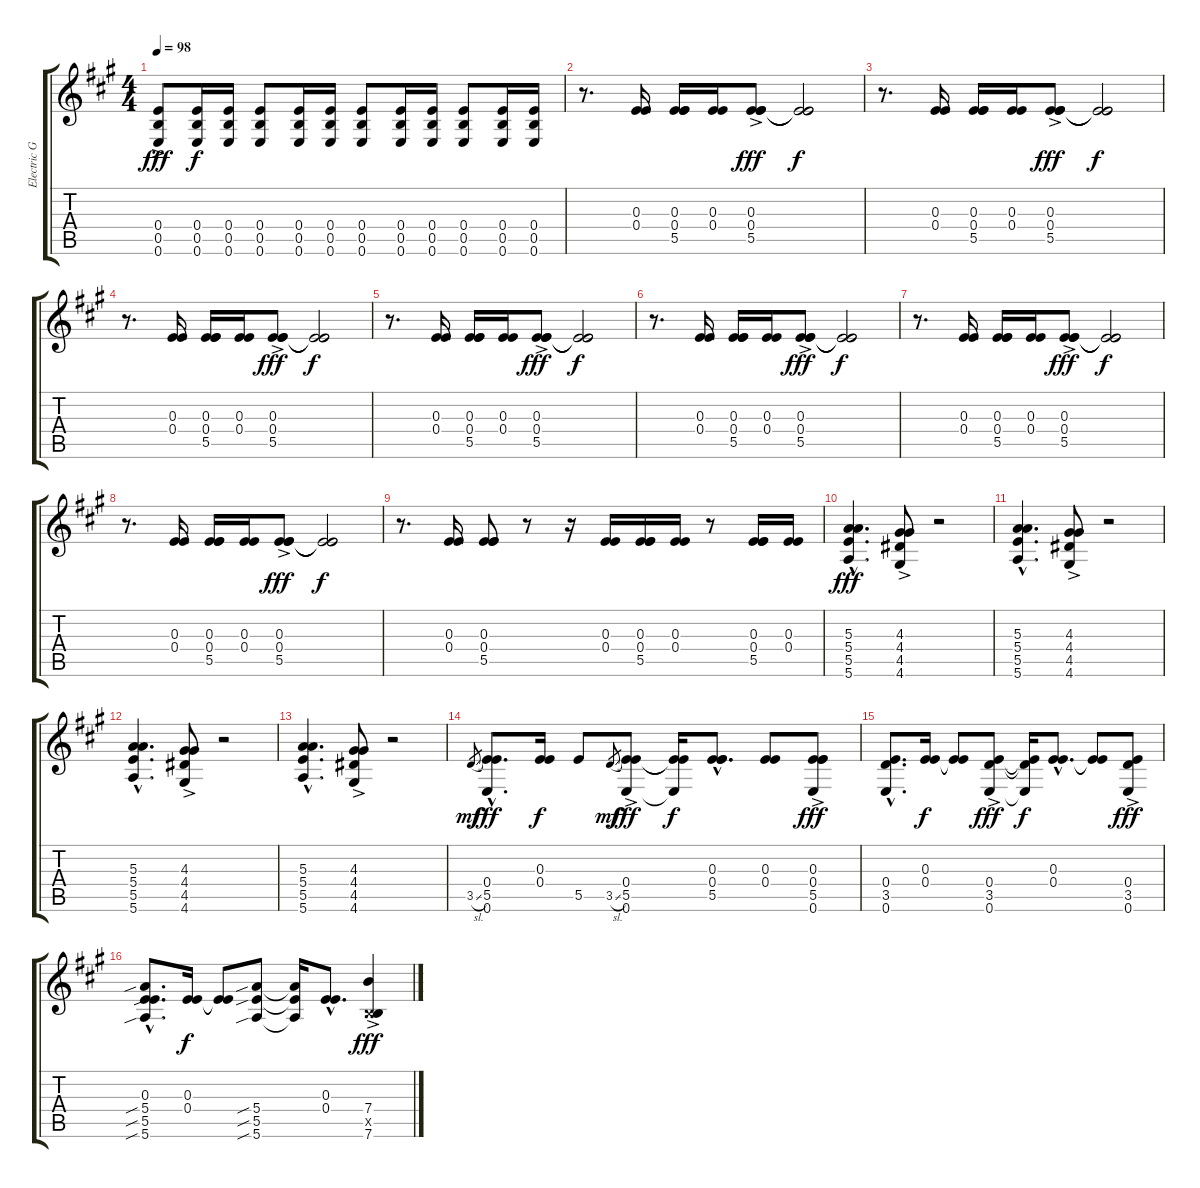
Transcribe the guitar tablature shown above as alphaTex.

\track ("Electric Guitar 2" "Electric G") {instrument distortionguitar}
\staff {score tabs}
\tuning (E4 B3 E3 E3 B2 E2) {hide}
\ts (4 4)
\tempo 98
\clef g2
\ks a
(0.4{ac} 0.5{ac} 0.6{ac}).8{dy fff} (0.4 0.5 0.6).16{dy f} (0.4 0.5 0.6).16 (0.4 0.5 0.6).8 (0.4 0.5 0.6).16 (0.4 0.5 0.6).16 (0.4 0.5 0.6).8 (0.4 0.5 0.6).16 (0.4 0.5 0.6).16 (0.4 0.5 0.6).8 (0.4 0.5 0.6).16 (0.4 0.5 0.6).16 |
r.8{d} (0.3 0.4).16 (0.3 0.4 5.5).16 (0.3 0.4).16 (0.3{ac} 0.4{ac} 5.5{ac}).8{dy fff} (0.3{t} 0.4{t} 5.5{t}).2{dy f} |
r.8{d} (0.3 0.4).16 (0.3 0.4 5.5).16 (0.3 0.4).16 (0.3{ac} 0.4{ac} 5.5{ac}).8{dy fff} (0.3{t} 0.4{t} 5.5{t}).2{dy f} |
r.8{d} (0.3 0.4).16 (0.3 0.4 5.5).16 (0.3 0.4).16 (0.3{ac} 0.4{ac} 5.5{ac}).8{dy fff} (0.3{t} 0.4{t} 5.5{t}).2{dy f} |
r.8{d} (0.3 0.4).16 (0.3 0.4 5.5).16 (0.3 0.4).16 (0.3{ac} 0.4{ac} 5.5{ac}).8{dy fff} (0.3{t} 0.4{t} 5.5{t}).2{dy f} |
r.8{d} (0.3 0.4).16 (0.3 0.4 5.5).16 (0.3 0.4).16 (0.3{ac} 0.4{ac} 5.5{ac}).8{dy fff} (0.3{t} 0.4{t} 5.5{t}).2{dy f} |
r.8{d} (0.3 0.4).16 (0.3 0.4 5.5).16 (0.3 0.4).16 (0.3{ac} 0.4{ac} 5.5{ac}).8{dy fff} (0.3{t} 0.4{t} 5.5{t}).2{dy f} |
r.8{d} (0.3 0.4).16 (0.3 0.4 5.5).16 (0.3 0.4).16 (0.3{ac} 0.4{ac} 5.5{ac}).8{dy fff} (0.3{t} 0.4{t} 5.5{t}).2{dy f} |
r.8{d} (0.3 0.4).16 (0.3 0.4 5.5).8 r.8 r.16 (0.3 0.4).16 (0.3 0.4 5.5).16 (0.3 0.4).16 r.8 (0.3 0.4 5.5).16 (0.3 0.4).16 |
(5.3{hac} 5.4{hac} 5.5{hac} 5.6{hac}).4{d dy fff} (4.3{ac} 4.4{ac} 4.5{ac} 4.6{ac}).8 r.2 |
(5.3{hac} 5.4{hac} 5.5{hac} 5.6{hac}).4{d} (4.3{ac} 4.4{ac} 4.5{ac} 4.6{ac}).8 r.2 |
(5.3{hac} 5.4{hac} 5.5{hac} 5.6{hac}).4{d} (4.3{ac} 4.4{ac} 4.5{ac} 4.6{ac}).8 r.2 |
(5.3{hac} 5.4{hac} 5.5{hac} 5.6{hac}).4{d} (4.3{ac} 4.4{ac} 4.5{ac} 4.6{ac}).8 r.2 |
3.5{sl}.8{gr dy mf} (0.4{hac} 5.5{hac} 0.6{hac}).8{d dy fff} (0.3 0.4).16{dy f} 5.5.8 3.5{sl}.8{gr dy mf} (0.4{ac} 5.5{ac} 0.6{ac}).8{dy fff} (0.4{t} 5.5{t} 0.6{t}).16{dy f} (0.3{hac} 0.4{hac} 5.5{hac}).8{d} (0.3 0.4).8 (0.3{ac} 0.4{ac} 5.5{ac} 0.6{ac}).8{dy fff} |
(0.4{hac} 3.5{hac} 0.6{hac}).8{d} (0.3 0.4).16{dy f} (0.3{t} 0.4{t}).8 (0.4{ac} 3.5{ac} 0.6{ac}).8{dy fff} (0.4{t} 3.5{t} 0.6{t}).16{dy f} (0.3{hac} 0.4{hac}).8{d} (0.3{t} 0.4{t}).8 (0.4{ac} 3.5{ac} 0.6{ac}).8{dy fff} |
(0.3{hac} 5.4{sib hac} 5.5{sib hac} 5.6{sib hac}).8{d} (0.3 0.4).16{dy f} (0.3{t} 0.4{t}).8 (5.4{sib} 5.5{sib} 5.6{sib}).8 (5.4{t} 5.5{t} 5.6{t}).16 (0.3{hac} 0.4{hac}).8{d} (7.4{ac} 0.5{ac x} 7.6{ac}).4{dy fff}
